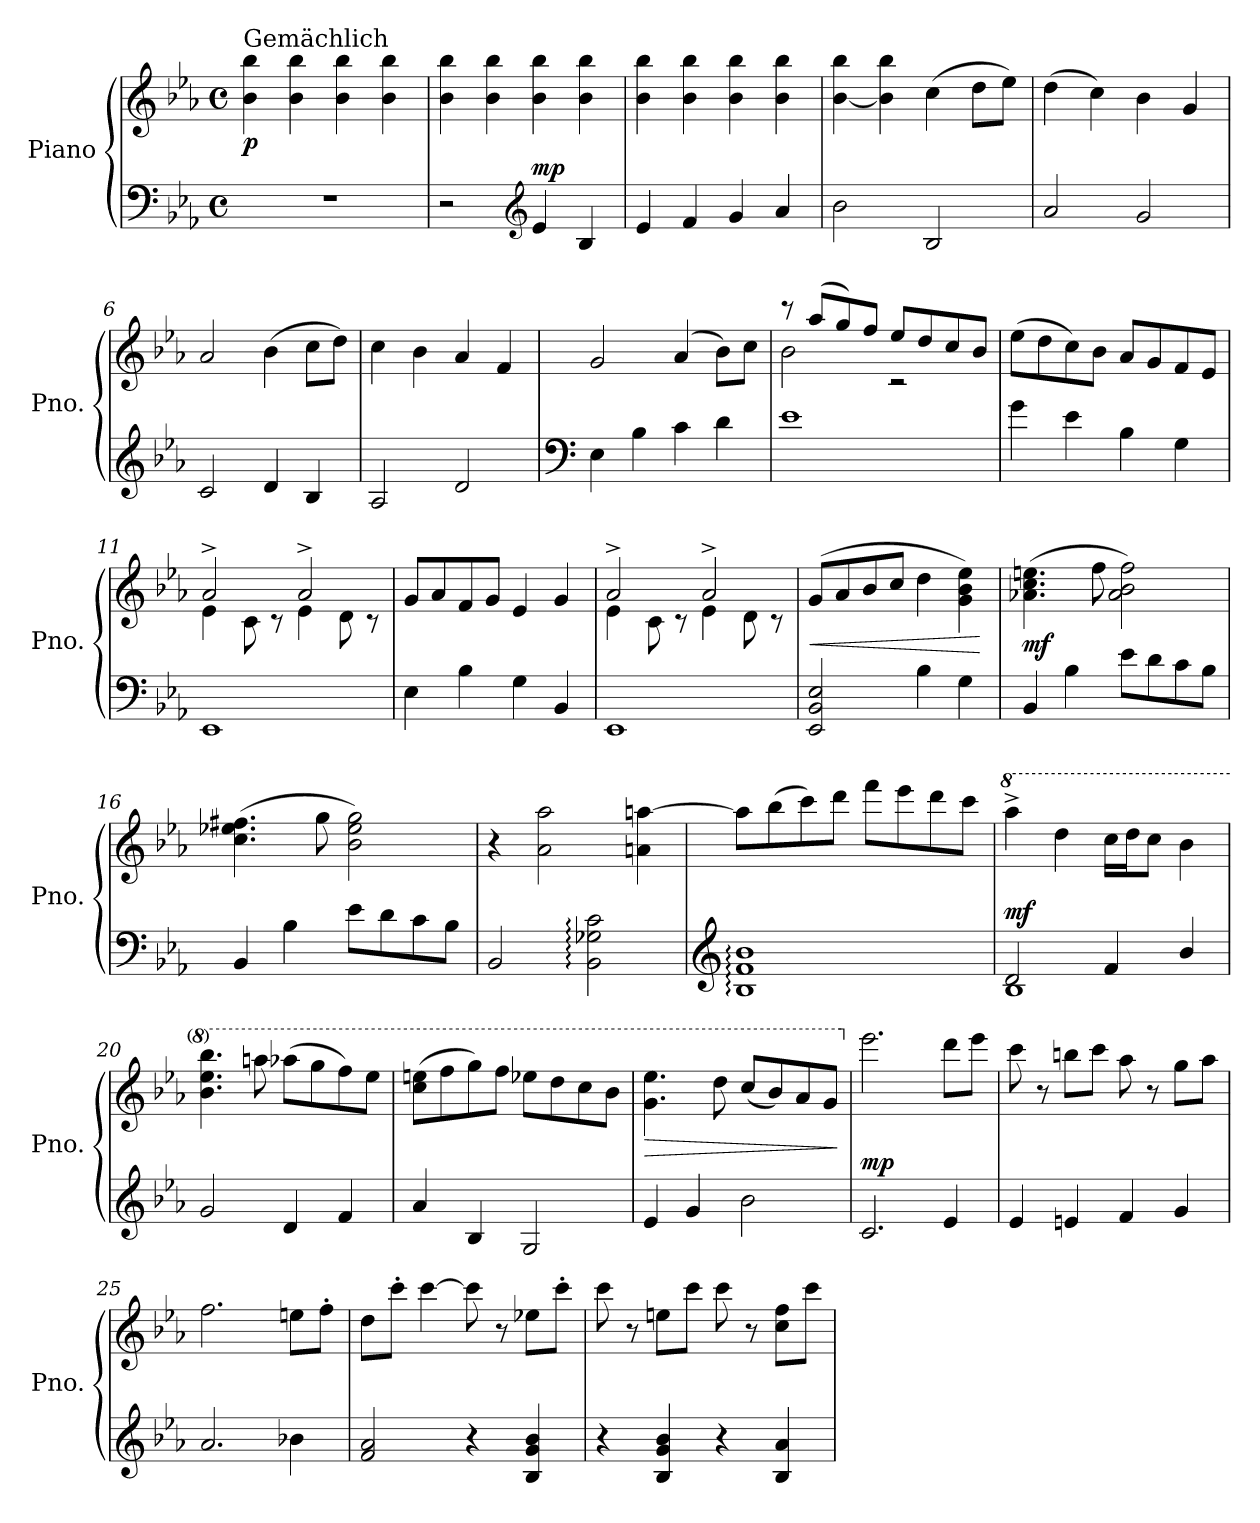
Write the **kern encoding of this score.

**kern	**kern	**dynam
*part1	*part1	*part1
*staff2	*staff1	*staff1/2
*I"Piano	*	*
*I'Pno.	*	*
*clefF4	*clefG2	*
*k[b-e-a-]	*k[b-e-a-]	*
*M4/4	*M4/4	*
*met(c)	*met(c)	*
*MM136	*MM136	*
=1	=1	=1
!	!LO:TX:a:t=Gemächlich	!
!	!	!LO:DY:b
1r	4b-\ 4bb-\	p
.	4b-\ 4bb-\	.
.	4b-\ 4bb-\	.
.	4b-\ 4bb-\	.
=2	=2	=2
2r	4b-\ 4bb-\	.
.	4b-\ 4bb-\	.
*clefG2	*	*
!	!	!LO:DY:a=2
4e-/	4b-\ 4bb-\	mp
4B-/	4b-\ 4bb-\	.
=3	=3	=3
4e-/	4b-\ 4bb-\	.
4f/	4b-\ 4bb-\	.
4g/	4b-\ 4bb-\	.
4a-/	4b-\ 4bb-\	.
=4	=4	=4
2b-\	[4b-\ 4bb-\	.
.	4b-\] 4bb-\	.
2B-/	(4cc\	.
.	8dd\L	.
.	8ee-\J)	.
!!LO:LB:g=z
=5	=5	=5
2a-/	(4dd\	.
.	4cc\)	.
2g/	4b-\	.
.	4g/	.
=6	=6	=6
2c/	2a-/	.
4d/	(4b-\	.
4B-/	8cc\L	.
.	8dd\J)	.
=7	=7	=7
2A-/	4cc\	.
.	4b-\	.
2d/	4a-/	.
.	4f/	.
=8	=8	=8
*clefF4	*	*
4E-\	2g/	.
4B-\	.	.
4c\	(4a-/	.
4d\	8b-\L)	.
.	8cc\J	.
=9	=9	=9
*	*^	*
1e-	8r	2b-\	.
.	(8aa-/L	.	.
.	8gg/)	.	.
.	8ff/J	.	.
.	8ee-/L	2r	.
.	8dd/	.	.
.	8cc/	.	.
.	8b-/J	.	.
*	*v	*v	*
!!LO:LB:g=z
=10	=10	=10
4g\	(8ee-\L	.
.	8dd\	.
4e-\	8cc\)	.
.	8b-\J	.
4B-\	8a-/L	.
.	8g/	.
4G\	8f/	.
.	8e-/J	.
=11	=11	=11
*	*^	*
1EE-	2a-^/	4e-\	.
.	.	8c\	.
.	.	8r	.
.	2a-^/	4e-\	.
.	.	8d\	.
.	.	8r	.
*	*v	*v	*
=12	=12	=12
4E-\	8g/L	.
.	8a-/	.
4B-\	8f/	.
.	8g/J	.
4G\	4e-/	.
4BB-/	4g/	.
=13	=13	=13
*	*^	*
1EE-	2a-^/	4e-\	.
.	.	8c\	.
.	.	8r	.
.	2a-^/	4e-\	.
.	.	8d\	.
.	.	8r	.
=14	=14	=14	=14
!	!	!	!LO:HP:b
*	*v	*v	*
2EE-/ 2BB-/ 2E-/	(8g/L	<
.	8a-/	.
.	8b-/	.
.	8cc/J	.
4B-\	4dd\	.
4G\	4g\ 4b-\ 4ee-\)	.
.	.	[
!!LO:LB:g=z
=15	=15	=15
!	!	!LO:DY:b
4BB-/	(4.a-X\ 4.cc\ 4.een\	mf
4B-\	.	.
.	8ff\	.
8e-\L	2a-\ 2b-\ 2ff\)	.
8d\	.	.
8c\	.	.
8B-\J	.	.
=16	=16	=16
4BB-/	(4.cc\ 4.ee-X\ 4.ff#X\	.
4B-\	.	.
.	8gg\	.
8e-\L	2b-\ 2ee-\ 2gg\)	.
8d\	.	.
8c\	.	.
8B-\J	.	.
=17	=17	=17
2BB-/	4r	.
.	2a-\ 2aa-\	.
2BB-\: 2G-X\: 2c\:	.	.
.	4an\ [4aan\	.
=18	=18	=18
*clefG2	*	*
1B-: 1f: 1b-:	8aa\L]	.
.	(8bb-\	.
.	8ccc\)	.
.	8ddd\J	.
.	8fff\L	.
.	8eee-\	.
.	8ddd\	.
.	8ccc\J	.
!!LO:PB:g=z
=19	=19	=19
*^	*	*
*	*	*8va	*
*v	*v	*	*
*	*MM120	*
*^	*	*
!	!	!	!LO:DY:a=2
2d/	1B-	4aaa-^\	mf
.	.	4ddd\	.
4f/	.	16ccc\LL	.
.	.	16ddd\J	.
.	.	8ccc\J	.
4b-/	.	4bb-\	.
*v	*v	*	*
=20	=20	=20
2g/	4.bb-\ 4.eee-\ 4.bbb-\	.
.	8aaan\	.
4d/	(8aaa-X\L	.
.	8ggg\	.
4f/	8fff\)	.
.	8eee-\J	.
=21	=21	=21
4a-/	(8ccc\ 8eeen\L	.
.	8fff\	.
4B-/	8ggg\)	.
.	8fff\J	.
2G/	8eee-X\L	.
.	8ddd\	.
.	8ccc\	.
.	8bb-\J	.
=22	=22	=22
!	!	!LO:HP:b
4e-/	4.gg\ 4.eee-\	>
4g/	.	.
.	8ddd\	.
2b-\	(8ccc/L	.
.	8bb-/)	.
.	8aa-/	.
.	8gg/J	.
.	.	]
=23	=23	=23
*	*X8va	*
*	*MM110	*
!	!	!LO:DY:a=2
2.c/	2.eee-\	mp
4e-/	8ddd\L	.
.	8eee-\J	.
!!LO:LB:g=z
=24	=24	=24
4e-/	8ccc\	.
.	8r	.
4en/	8bbn\L	.
.	8ccc\J	.
4f/	8aa-\	.
.	8r	.
4g/	8gg\L	.
.	8aa-\J	.
=25	=25	=25
2.a-/	2.ff\	.
4b-X\	8een\L	.
.	8ff'\J	.
=26	=26	=26
2f/ 2a-/	8dd\L	.
.	8ccc'\J	.
.	[4ccc\	.
4r	8ccc\]	.
.	8r	.
4B-/ 4g/ 4b-/	8ee-X\L	.
.	8ccc'\J	.
=27	=27	=27
4r	8ccc\	.
.	8r	.
4B-/ 4g/ 4b-/	8een\L	.
.	8ccc\J	.
4r	8ccc\	.
.	8r	.
4B-/ 4a-/	8cc\ 8ff\L	.
.	8ccc\J	.
=	=	=
*-	*-	*-
